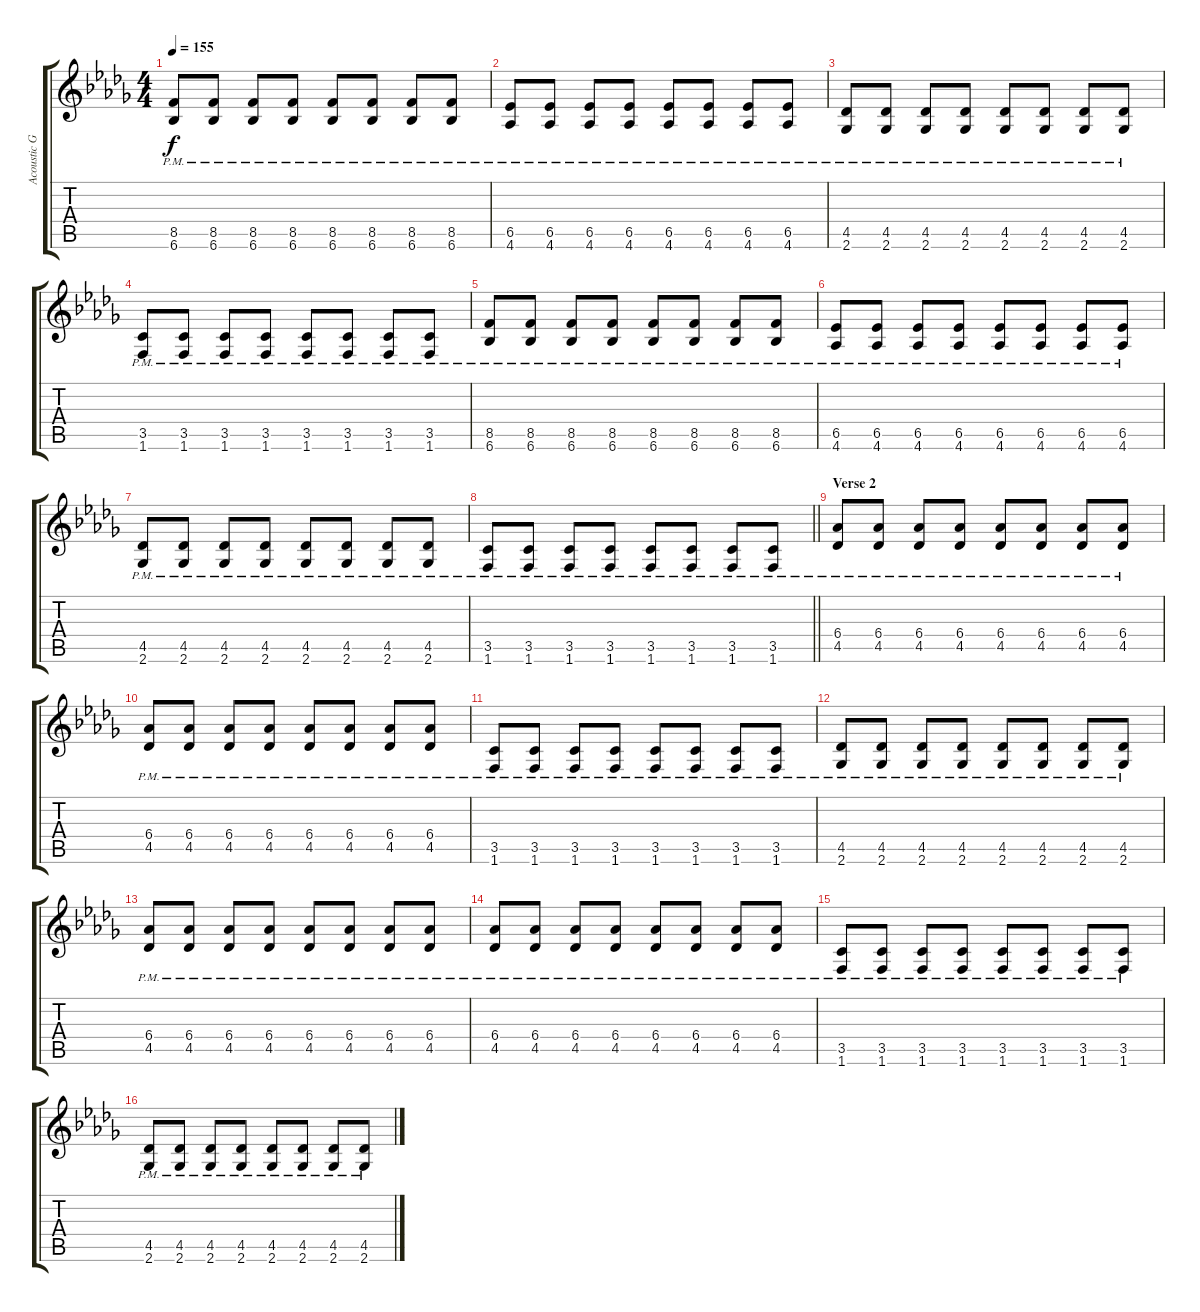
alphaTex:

\track ("Acoustic Gtr" "Acoustic G") {instrument acousticguitarsteel}
\staff {score tabs}
\tuning (E4 B3 G3 D3 A2 E2) {hide}
\ts (4 4)
\tempo 155
\clef g2
\ks db
(8.5{pm} 6.6{pm}).8{dy f} (8.5{pm} 6.6{pm}).8 (8.5{pm} 6.6{pm}).8 (8.5{pm} 6.6{pm}).8 (8.5{pm} 6.6{pm}).8 (8.5{pm} 6.6{pm}).8 (8.5{pm} 6.6{pm}).8 (8.5{pm} 6.6{pm}).8 |
(6.5{pm} 4.6{pm}).8 (6.5{pm} 4.6{pm}).8 (6.5{pm} 4.6{pm}).8 (6.5{pm} 4.6{pm}).8 (6.5{pm} 4.6{pm}).8 (6.5{pm} 4.6{pm}).8 (6.5{pm} 4.6{pm}).8 (6.5{pm} 4.6{pm}).8 |
(4.5{pm} 2.6{pm}).8 (4.5{pm} 2.6{pm}).8 (4.5{pm} 2.6{pm}).8 (4.5{pm} 2.6{pm}).8 (4.5{pm} 2.6{pm}).8 (4.5{pm} 2.6{pm}).8 (4.5{pm} 2.6{pm}).8 (4.5{pm} 2.6{pm}).8 |
(3.5{pm} 1.6{pm}).8 (3.5{pm} 1.6{pm}).8 (3.5{pm} 1.6{pm}).8 (3.5{pm} 1.6{pm}).8 (3.5{pm} 1.6{pm}).8 (3.5{pm} 1.6{pm}).8 (3.5{pm} 1.6{pm}).8 (3.5{pm} 1.6{pm}).8 |
(8.5{pm} 6.6{pm}).8 (8.5{pm} 6.6{pm}).8 (8.5{pm} 6.6{pm}).8 (8.5{pm} 6.6{pm}).8 (8.5{pm} 6.6{pm}).8 (8.5{pm} 6.6{pm}).8 (8.5{pm} 6.6{pm}).8 (8.5{pm} 6.6{pm}).8 |
(6.5{pm} 4.6{pm}).8 (6.5{pm} 4.6{pm}).8 (6.5{pm} 4.6{pm}).8 (6.5{pm} 4.6{pm}).8 (6.5{pm} 4.6{pm}).8 (6.5{pm} 4.6{pm}).8 (6.5{pm} 4.6{pm}).8 (6.5{pm} 4.6{pm}).8 |
(4.5{pm} 2.6{pm}).8 (4.5{pm} 2.6{pm}).8 (4.5{pm} 2.6{pm}).8 (4.5{pm} 2.6{pm}).8 (4.5{pm} 2.6{pm}).8 (4.5{pm} 2.6{pm}).8 (4.5{pm} 2.6{pm}).8 (4.5{pm} 2.6{pm}).8 |
\barLineRight lightlight
(3.5{pm} 1.6{pm}).8 (3.5{pm} 1.6{pm}).8 (3.5{pm} 1.6{pm}).8 (3.5{pm} 1.6{pm}).8 (3.5{pm} 1.6{pm}).8 (3.5{pm} 1.6{pm}).8 (3.5{pm} 1.6{pm}).8 (3.5{pm} 1.6{pm}).8 |
\section ("" "Verse 2")
(6.4{pm} 4.5{pm}).8 (6.4{pm} 4.5{pm}).8 (6.4{pm} 4.5{pm}).8 (6.4{pm} 4.5{pm}).8 (6.4{pm} 4.5{pm}).8 (6.4{pm} 4.5{pm}).8 (6.4{pm} 4.5{pm}).8 (6.4{pm} 4.5{pm}).8 |
(6.4{pm} 4.5{pm}).8 (6.4{pm} 4.5{pm}).8 (6.4{pm} 4.5{pm}).8 (6.4{pm} 4.5{pm}).8 (6.4{pm} 4.5{pm}).8 (6.4{pm} 4.5{pm}).8 (6.4{pm} 4.5{pm}).8 (6.4{pm} 4.5{pm}).8 |
(3.5{pm} 1.6{pm}).8 (3.5{pm} 1.6{pm}).8 (3.5{pm} 1.6{pm}).8 (3.5{pm} 1.6{pm}).8 (3.5{pm} 1.6{pm}).8 (3.5{pm} 1.6{pm}).8 (3.5{pm} 1.6{pm}).8 (3.5{pm} 1.6{pm}).8 |
(4.5{pm} 2.6{pm}).8 (4.5{pm} 2.6{pm}).8 (4.5{pm} 2.6{pm}).8 (4.5{pm} 2.6{pm}).8 (4.5{pm} 2.6{pm}).8 (4.5{pm} 2.6{pm}).8 (4.5{pm} 2.6{pm}).8 (4.5{pm} 2.6{pm}).8 |
(6.4{pm} 4.5{pm}).8 (6.4{pm} 4.5{pm}).8 (6.4{pm} 4.5{pm}).8 (6.4{pm} 4.5{pm}).8 (6.4{pm} 4.5{pm}).8 (6.4{pm} 4.5{pm}).8 (6.4{pm} 4.5{pm}).8 (6.4{pm} 4.5{pm}).8 |
(6.4{pm} 4.5{pm}).8 (6.4{pm} 4.5{pm}).8 (6.4{pm} 4.5{pm}).8 (6.4{pm} 4.5{pm}).8 (6.4{pm} 4.5{pm}).8 (6.4{pm} 4.5{pm}).8 (6.4{pm} 4.5{pm}).8 (6.4{pm} 4.5{pm}).8 |
(3.5{pm} 1.6{pm}).8 (3.5{pm} 1.6{pm}).8 (3.5{pm} 1.6{pm}).8 (3.5{pm} 1.6{pm}).8 (3.5{pm} 1.6{pm}).8 (3.5{pm} 1.6{pm}).8 (3.5{pm} 1.6{pm}).8 (3.5{pm} 1.6{pm}).8 |
(4.5{pm} 2.6{pm}).8 (4.5{pm} 2.6{pm}).8 (4.5{pm} 2.6{pm}).8 (4.5{pm} 2.6{pm}).8 (4.5{pm} 2.6{pm}).8 (4.5{pm} 2.6{pm}).8 (4.5{pm} 2.6{pm}).8 (4.5{pm} 2.6{pm}).8
